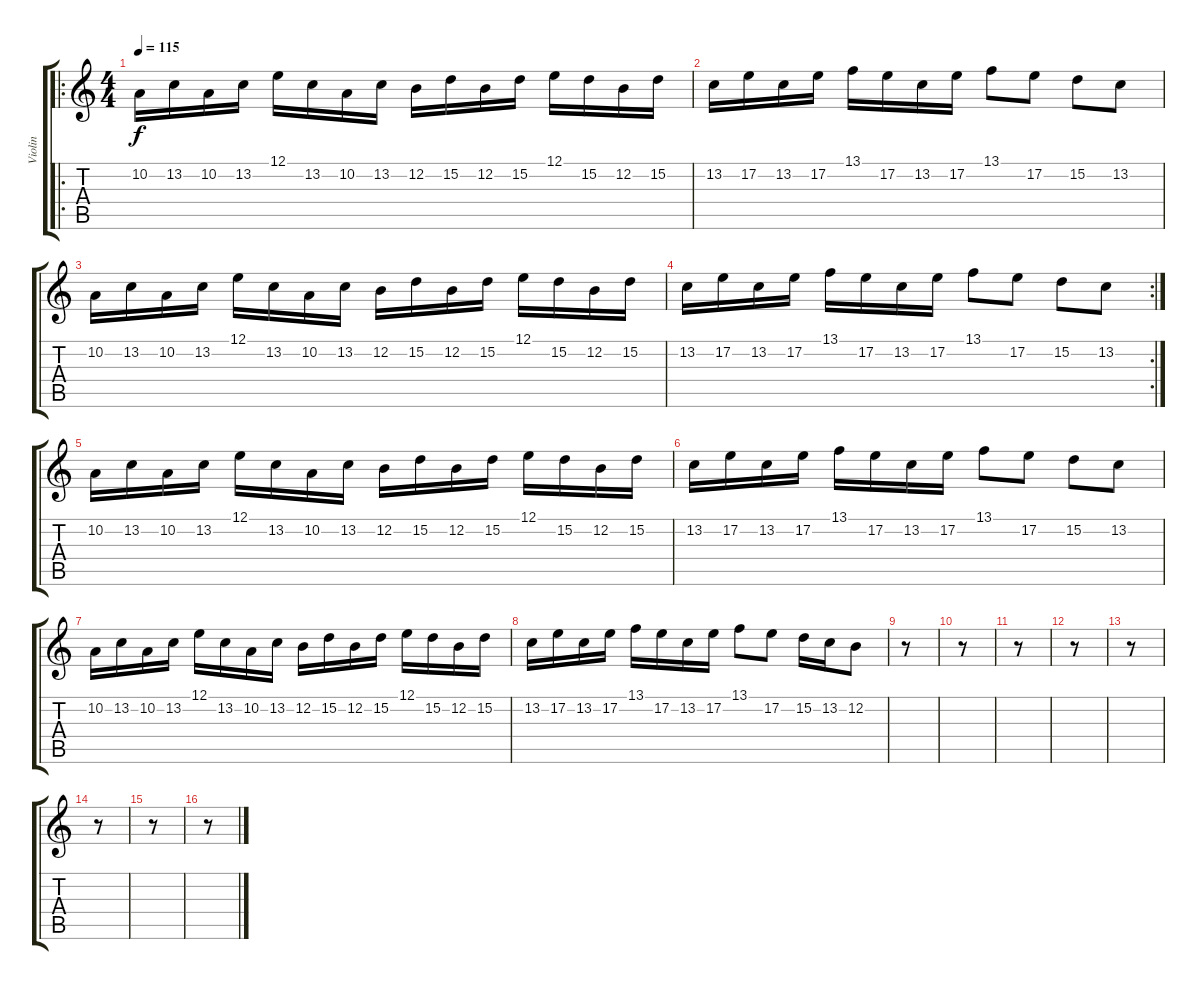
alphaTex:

\track ("Violin" "Violin") {instrument violin}
\staff {score tabs}
\tuning (E4 B3 G3 D3 A2 E2) {hide}
\ro
\ts (4 4)
\tempo 115
\clef g2
\ks c
10.2.16{dy f instrument violin} 13.2.16 10.2.16 13.2.16 12.1.16 13.2.16 10.2.16 13.2.16 12.2.16 15.2.16 12.2.16 15.2.16 12.1.16 15.2.16 12.2.16 15.2.16 |
13.2.16 17.2.16 13.2.16 17.2.16 13.1.16 17.2.16 13.2.16 17.2.16 13.1.8 17.2.8 15.2.8 13.2.8 |
10.2.16 13.2.16 10.2.16 13.2.16 12.1.16 13.2.16 10.2.16 13.2.16 12.2.16 15.2.16 12.2.16 15.2.16 12.1.16 15.2.16 12.2.16 15.2.16 |
\rc 2
13.2.16 17.2.16 13.2.16 17.2.16 13.1.16 17.2.16 13.2.16 17.2.16 13.1.8 17.2.8 15.2.8 13.2.8 |
10.2.16 13.2.16 10.2.16 13.2.16 12.1.16 13.2.16 10.2.16 13.2.16 12.2.16 15.2.16 12.2.16 15.2.16 12.1.16 15.2.16 12.2.16 15.2.16 |
13.2.16 17.2.16 13.2.16 17.2.16 13.1.16 17.2.16 13.2.16 17.2.16 13.1.8 17.2.8 15.2.8 13.2.8 |
10.2.16 13.2.16 10.2.16 13.2.16 12.1.16 13.2.16 10.2.16 13.2.16 12.2.16 15.2.16 12.2.16 15.2.16 12.1.16 15.2.16 12.2.16 15.2.16 |
13.2.16 17.2.16 13.2.16 17.2.16 13.1.16 17.2.16 13.2.16 17.2.16 13.1.8 17.2.8 15.2.16 13.2.16 12.2.8 |
r.8 |
r.8 |
r.8 |
r.8 |
r.8 |
r.8 |
r.8 |
r.8
